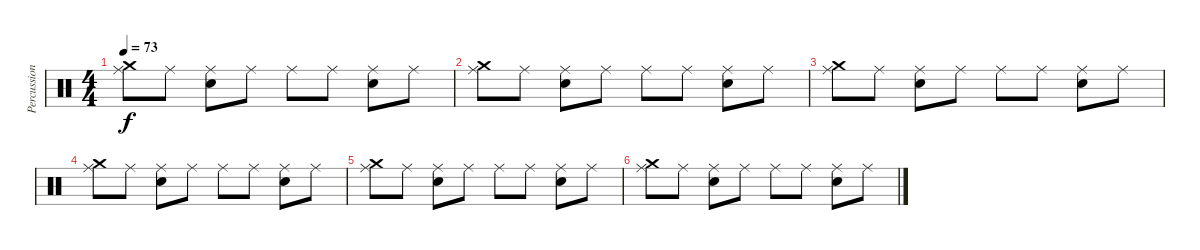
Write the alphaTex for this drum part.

\track ("Percussion" "Percussion") {instrument percussion}
\staff {score}
\articulation defaults
\ts (4 4)
\tempo 73
\clef neutral
\ks c
("Ride (middle)" "Crash medium (hit)").8{dy f volume 11} "Ride (middle)".8 ("Ride (middle)" "Electric Snare (hit)").8 "Ride (middle)".8 "Ride (middle)".8{volume 10} "Ride (middle)".8 ("Ride (middle)" "Electric Snare (hit)").8 "Ride (middle)".8 |
("Ride (middle)" "Crash medium (hit)").8{volume 9} "Ride (middle)".8 ("Ride (middle)" "Electric Snare (hit)").8 "Ride (middle)".8 "Ride (middle)".8{volume 8} "Ride (middle)".8 ("Ride (middle)" "Electric Snare (hit)").8 "Ride (middle)".8 |
("Ride (middle)" "Crash medium (hit)").8{volume 7} "Ride (middle)".8 ("Ride (middle)" "Electric Snare (hit)").8 "Ride (middle)".8 "Ride (middle)".8{volume 6} "Ride (middle)".8 ("Ride (middle)" "Electric Snare (hit)").8 "Ride (middle)".8 |
("Ride (middle)" "Crash medium (hit)").8{volume 5} "Ride (middle)".8 ("Ride (middle)" "Electric Snare (hit)").8 "Ride (middle)".8 "Ride (middle)".8{volume 4} "Ride (middle)".8 ("Ride (middle)" "Electric Snare (hit)").8 "Ride (middle)".8 |
("Ride (middle)" "Crash medium (hit)").8{volume 3} "Ride (middle)".8 ("Ride (middle)" "Electric Snare (hit)").8 "Ride (middle)".8 "Ride (middle)".8{volume 2} "Ride (middle)".8 ("Ride (middle)" "Electric Snare (hit)").8 "Ride (middle)".8 |
("Ride (middle)" "Crash medium (hit)").8{volume 1} "Ride (middle)".8 ("Ride (middle)" "Electric Snare (hit)").8 "Ride (middle)".8 "Ride (middle)".8{volume 0} "Ride (middle)".8 ("Ride (middle)" "Electric Snare (hit)").8 "Ride (middle)".8
